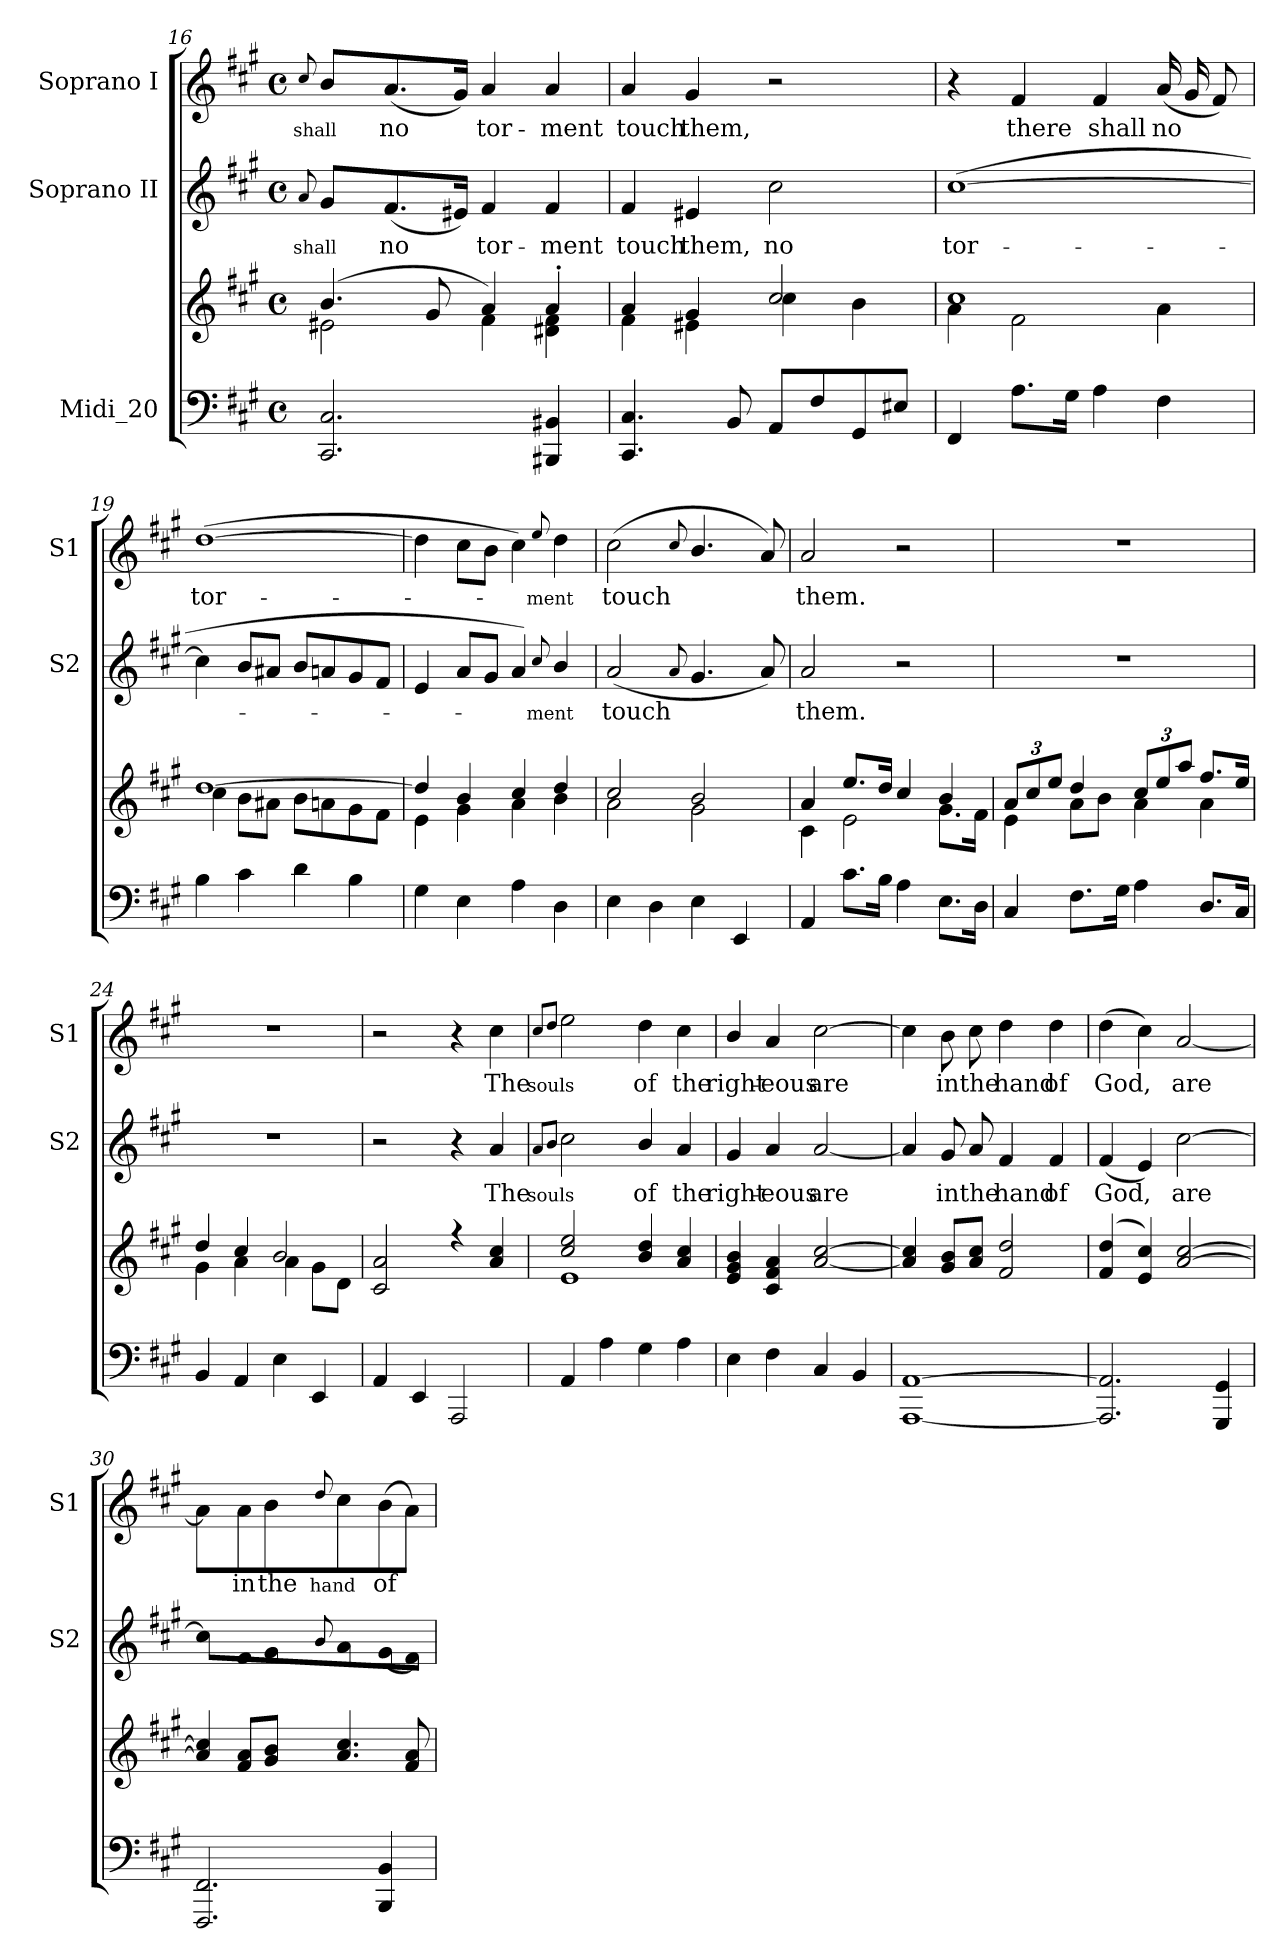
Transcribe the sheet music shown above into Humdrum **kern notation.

**kern	**kern	**kern	**text	**kern	**text
*part3	*part3	*part2	*part2	*part1	*part1
*staff4	*staff3	*staff2	*staff2	*staff1	*staff1
*I"Midi_20	*	*I"Soprano II	*	*I"Soprano I	*
*	*	*I'S2	*	*I'S1	*
!!LO:LB:g=z
*clefF4	*clefG2	*clefG2	*	*clefG2	*
*k[f#c#g#]	*k[f#c#g#]	*k[f#c#g#]	*	*k[f#c#g#]	*
*A:	*A:	*A:	*	*A:	*
*M4/4	*M4/4	*M4/4	*	*M4/4	*
*met(c)	*met(c)	*met(c)	*	*met(c)	*
=16	=16	=16	=16	=16	=16
!	!	!	!LO:LY:b	!	!LO:LY:b
.	.	8qqaL	shall	8qqcc#/L	shall
*	*^	*	*	*	*
2.CC# 2.C#	(>4.b/	2e#X\	4g#	.	4b/	.
!	!	!	!	!LO:LY:b	!	!LO:LY:b
.	.	.	(<8.f#	no	(<8.a	no
.	8g#/	.	.	.	.	.
.	.	.	16e#XJ)	.	16g#J)	.
!	!	!	!	!LO:LY:b	!	!LO:LY:b
.	4a/)	4f#\	4f#	tor-	4a	tor-
!	!	!	!	!LO:LY:b	!	!LO:LY:b
4BBB#X 4BB#X	4a'/	4d#X\ 4f#\	4f#	-ment	4a	-ment
=17	=17	=17	=17	=17	=17	=17
!	!	!	!	!LO:LY:b	!	!LO:LY:b
4.CC# 4.C#	4a/	4f#\	4f#	touch	4a	touch
!	!	!	!	!LO:LY:b	!	!LO:LY:b
.	4g#/	4e#X\	4e#X	them,	4g#	them,
8BB	.	.	.	.	.	.
!	!	!	!	!LO:LY:b	!	!
8AAL	2cc#/	4cc#\	2cc#	no	2r	.
8F#	.	.	.	.	.	.
8GG#	.	4b\	.	.	.	.
8E#XJ	.	.	.	.	.	.
=18	=18	=18	=18	=18	=18	=18
!	!	!	!	!LO:LY:b	!	!
4FF#	1cc#/	4a\	(<[1cc#	tor-	4r	.
!	!	!	!	!	!	!LO:LY:b
8.AL	.	2f#\	.	.	4f#	there
16G#J	.	.	.	.	.	.
!	!	!	!	!	!	!LO:LY:b
4A	.	.	.	.	4f#	shall
!	!	!	!	!	!	!LO:LY:b
4F#	.	4a\	.	.	(<16aLL	no
.	.	.	.	.	16g#	.
.	.	.	.	.	8f#J)	.
=19	=19	=19	=19	=19	=19	=19
!	!	!	!	!	!	!LO:LY:b
4B	[1dd/	4cc#\	4cc#]	.	(>[1dd	tor-
4c#	.	8b\L	8bL	.	.	.
.	.	8a#X\J	8a#XJ	.	.	.
4d	.	8b\L	8bL	.	.	.
.	.	8an\	8an	.	.	.
4B	.	8g#\	8g#	.	.	.
.	.	8f#\J	8f#J	.	.	.
=20	=20	=20	=20	=20	=20	=20
4G#	4dd/]	4e\	4e	.	4dd]	.
4E	4b/	4g#\	8aL	.	8cc#L	.
.	.	.	8g#J	.	8bJ	.
4A	4cc#/	4a\	4a)	.	4cc#)	.
!	!	!	!	!LO:LY:b	!	!LO:LY:b
.	.	.	8qqcc#/L	ment	8qqee/L	ment
4D	4dd/	4b\	4b/	.	4dd	.
!!LO:LB:g=z
=21	=21	=21	=21	=21	=21	=21
!	!	!	!	!LO:LY:b	!	!LO:LY:b
4E	2cc#/	2a\	(<2a	touch	(<2cc#	touch
4D	.	.	.	.	.	.
.	.	.	8qqa	.	8qqcc#/	.
4E	2b/	2g#\	4.g#	.	4.b/	.
4EE	.	.	.	.	.	.
.	.	.	8a)	.	8a)	.
=22	=22	=22	=22	=22	=22	=22
!	!	!	!	!LO:LY:b	!	!LO:LY:b
4AA	4a/	4c#\	2a	them.	2a	them.
8.c#L	8.ee/L	2e\	.	.	.	.
16BJ	16dd/J	.	.	.	.	.
4A	4cc#/	.	2r	.	2r	.
8.EL	4b/	8.g#\L	.	.	.	.
16DJ	.	16f#\J	.	.	.	.
=23	=23	=23	=23	=23	=23	=23
4C#	12a/L	4e\	1r	.	1r	.
.	12cc#/	.	.	.	.	.
.	12ee/J	.	.	.	.	.
8.F#L	4dd/	8a\L	.	.	.	.
.	.	8b\J	.	.	.	.
16G#J	.	.	.	.	.	.
4A	12cc#/L	4a\	.	.	.	.
.	12ee/	.	.	.	.	.
.	12aa/J	.	.	.	.	.
8.DL	8.ff#/L	4a\	.	.	.	.
16C#J	16ee/J	.	.	.	.	.
=24	=24	=24	=24	=24	=24	=24
4BB	4dd/	4g#\	1r	.	1r	.
4AA	4cc#/	4a\	.	.	.	.
4E	2b/	4a\	.	.	.	.
4EE	.	8g#\L	.	.	.	.
.	.	8d\J	.	.	.	.
=25	=25	=25	=25	=25	=25	=25
4AA	2c#/ 2a/	1ryy	2r	.	2r	.
4EE	.	.	.	.	.	.
2AAA	4r	.	4r	.	4r	.
!	!	!	!	!LO:LY:b	!	!LO:LY:b
.	4a/ 4cc#/	.	4a	The	4cc#	The
=26	=26	=26	=26	=26	=26	=26
!	!	!	!	!LO:LY:b	!	!LO:LY:b
.	.	.	8qqaL	souls	8qqcc#L	souls
.	.	.	8qqbJ	.	8qqddJ	.
4AA	2cc#/ 2ee/	1e\	2cc#	.	2ee	.
4A	.	.	.	.	.	.
!	!	!	!	!LO:LY:b	!	!LO:LY:b
4G#	4b/ 4dd/	.	4b/	of	4dd	of
!	!	!	!	!LO:LY:b	!	!LO:LY:b
4A	4a/ 4cc#/	.	4a	the	4cc#	the
*	*v	*v	*	*	*	*
=27	=27	=27	=27	=27	=27
!	!	!	!LO:LY:b	!	!LO:LY:b
4E	4e/ 4g#/ 4b/	4g#	right-	4b/	right-
!	!	!	!LO:LY:b	!	!LO:LY:b
4F#	4c#/ 4f#/ 4a/	4a	-eous	4a	-eous
!	!	!	!LO:LY:b	!	!LO:LY:b
4C#	[2a/ [2cc#/	[2a	are	[2cc#	are
4BB	.	.	.	.	.
!!LO:LB:g=z
=28	=28	=28	=28	=28	=28
*	*^	*	*	*	*
[1AAA [1AA	4a] 4cc#]	1ryy	4a]	.	4cc#]	.
!	!	!	!	!LO:LY:b	!	!LO:LY:b
.	8g# 8bL	.	8g#	in	8b	in
!	!	!	!	!LO:LY:b	!	!LO:LY:b
.	8a 8cc#J	.	8a	the	8cc#	the
!	!	!	!	!LO:LY:b	!	!LO:LY:b
.	2f# 2dd	.	4f#	hand	4dd	hand
!	!	!	!	!LO:LY:b	!	!LO:LY:b
.	.	.	4f#	of	4dd	of
=29	=29	=29	=29	=29	=29	=29
!	!	!	!	!LO:LY:b	!	!LO:LY:b
2.AAA] 2.AA]	(<4f# 4dd	1ryy	(<4f#	God,	(>4dd	God,
.	4e 4cc#)	.	4e)	.	4cc#)	.
!	!	!	!	!LO:LY:b	!	!LO:LY:b
.	[2a [2cc#	.	[2cc#	are	[2a	are
4GGG# 4GG#	.	.	.	.	.	.
=30	=30	=30	=30	=30	=30	=30
2.FFF# 2.FF#	4a] 4cc#]	1ryy	4cc#]	.	4a]	.
!	!	!	!	!LO:LY:b	!	!LO:LY:b
.	8f# 8aL	.	8f#	in	8a	in
!	!	!	!	!LO:LY:b	!	!LO:LY:b
.	8g# 8bJ	.	8g#	the	8b	the
!	!	!	!	!LO:LY:b	!	!LO:LY:b
.	.	.	8qqb/L	hand	8qqdd/L	hand
.	4.a 4.cc#	.	4a	.	4cc#	.
!	!	!	!	!LO:LY:b	!	!LO:LY:b
4BBB 4BB	.	.	(<8g#	of	(<8b	of
.	8f# 8a	.	8f#J)	.	8aJ)	.
*	*v	*v	*	*	*	*
=	=	=	=	=	=
*-	*-	*-	*-	*-	*-
